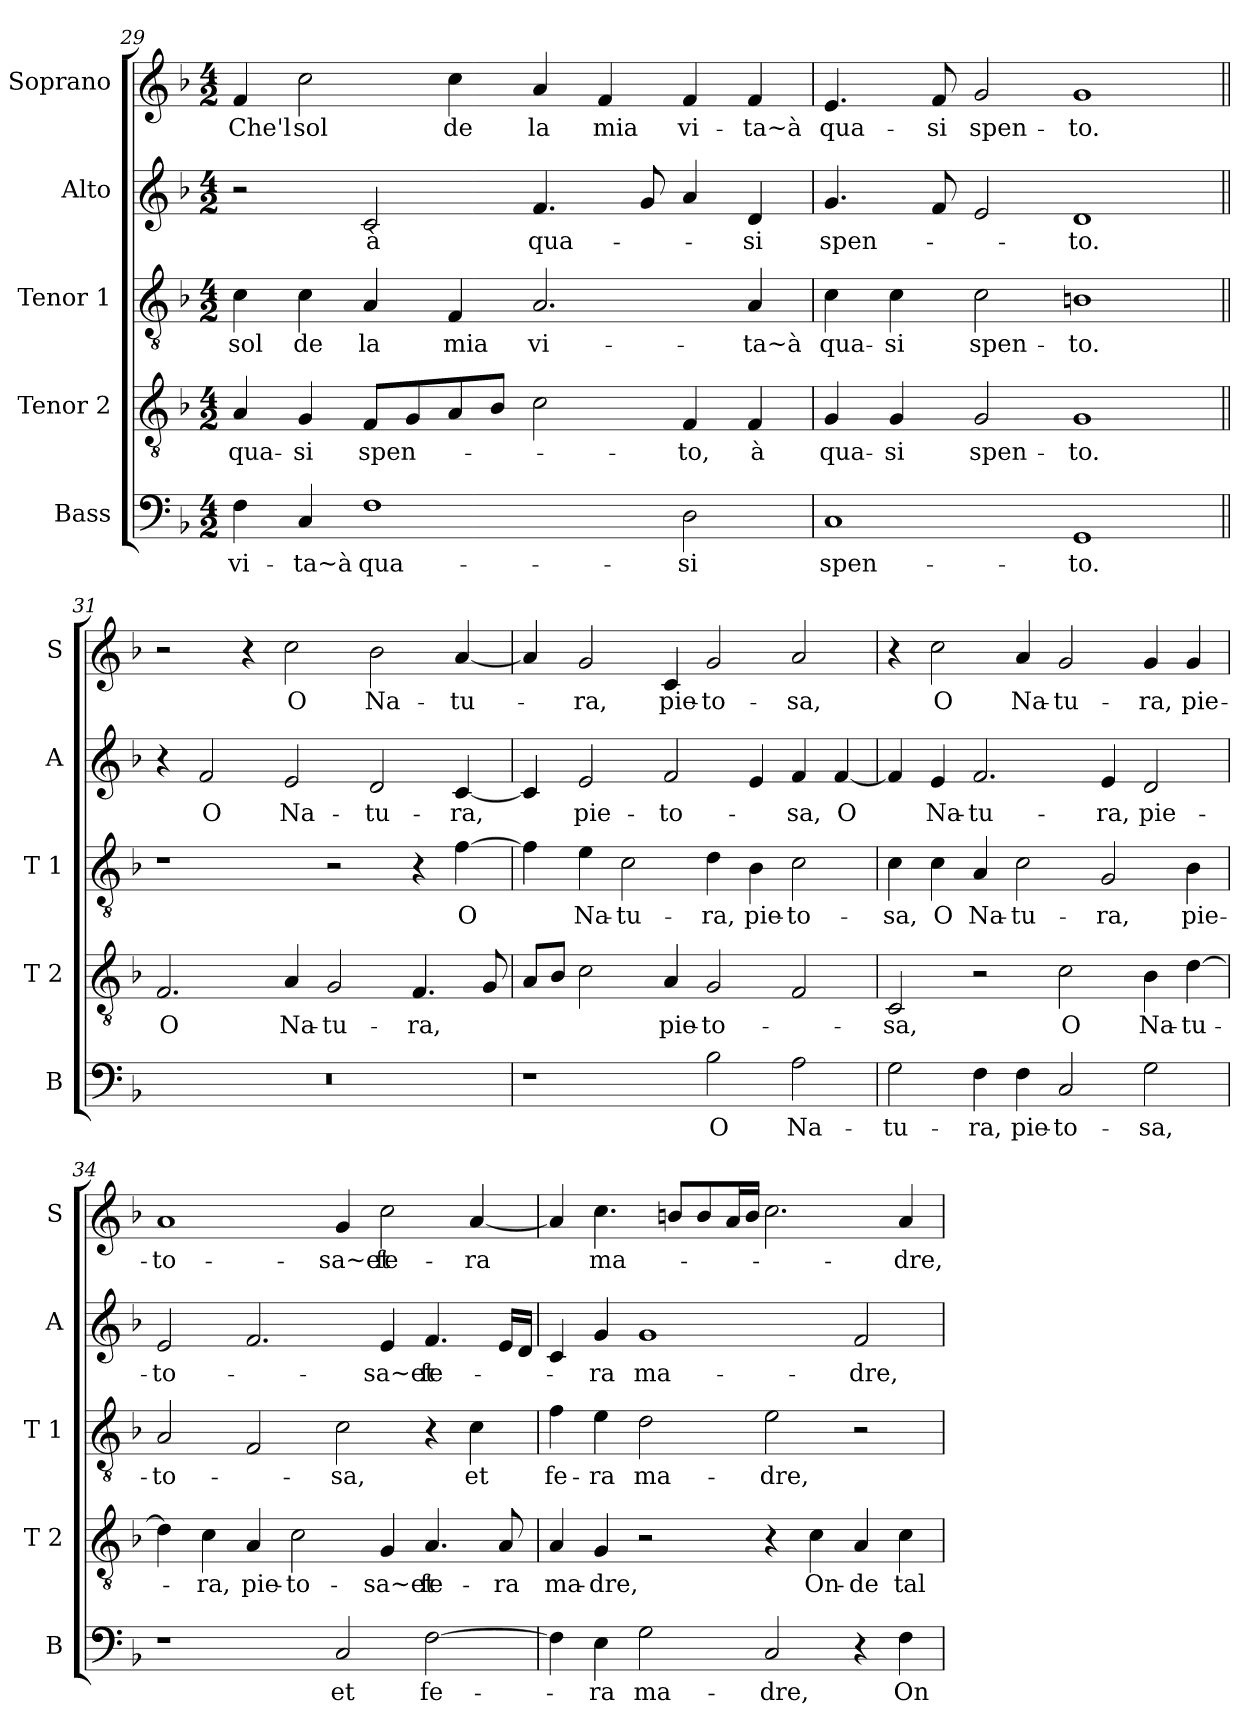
**kern	**text	**kern	**text	**kern	**text	**kern	**text	**kern	**text
*part5	*part5	*part4	*part4	*part3	*part3	*part2	*part2	*part1	*part1
*staff5	*staff5	*staff4	*staff4	*staff3	*staff3	*staff2	*staff2	*staff1	*staff1
*I"Bass	*	*I"Tenor 2	*	*I"Tenor 1	*	*I"Alto	*	*I"Soprano	*
*I'B	*	*I'T 2	*	*I'T 1	*	*I'A	*	*I'S	*
!!LO:PB:g=z
*clefF4	*	*clefGv2	*	*clefGv2	*	*clefG2	*	*clefG2	*
*k[b-]	*	*k[b-]	*	*k[b-]	*	*k[b-]	*	*k[b-]	*
*F:	*	*F:	*	*F:	*	*F:	*	*F:	*
*M4/2	*	*M4/2	*	*M4/2	*	*M4/2	*	*M4/2	*
=29	=29	=29	=29	=29	=29	=29	=29	=29	=29
!	!LO:LY:b	!	!LO:LY:b	!	!LO:LY:b	!	!	!	!LO:LY:b
4F\	vi-	4A/	qua-	4c\	sol	2r	.	4f/	Che'l
!	!LO:LY:b	!	!LO:LY:b	!	!LO:LY:b	!	!	!	!LO:LY:b
4C/	-ta~à	4G/	-si	4c\	de	.	.	2cc\	sol
!	!LO:LY:b	!	!LO:LY:b	!	!LO:LY:b	!	!LO:LY:b	!	!
1F	qua-	8F/L	spen-	4A/	la	2c/	à	.	.
.	.	8G/	.	.	.	.	.	.	.
!	!	!	!	!	!LO:LY:b	!	!	!	!LO:LY:b
.	.	8A/	.	4F/	mia	.	.	4cc\	de
.	.	8B-/J	.	.	.	.	.	.	.
!	!	!	!	!	!LO:LY:b	!	!LO:LY:b	!	!LO:LY:b
.	.	2c\	.	2.A/	vi-	4.f/	qua-	4a/	la
!	!	!	!	!	!	!	!	!	!LO:LY:b
.	.	.	.	.	.	.	.	4f/	mia
.	.	.	.	.	.	8g/	.	.	.
!	!LO:LY:b	!	!LO:LY:b	!	!	!	!	!	!LO:LY:b
2D\	-si	4F/	-to,	.	.	4a/	.	4f/	vi-
!	!	!	!LO:LY:b	!	!LO:LY:b	!	!LO:LY:b	!	!LO:LY:b
.	.	4F/	à	4A/	-ta~à	4d/	-si	4f/	-ta~à
=30	=30	=30	=30	=30	=30	=30	=30	=30	=30
!	!LO:LY:b	!	!LO:LY:b	!	!LO:LY:b	!	!LO:LY:b	!	!LO:LY:b
1C	spen-	4G/	qua-	4c\	qua-	4.g/	spen-	4.e/	qua-
!	!	!	!LO:LY:b	!	!LO:LY:b	!	!	!	!
.	.	4G/	-si	4c\	-si	.	.	.	.
!	!	!	!	!	!	!	!	!	!LO:LY:b
.	.	.	.	.	.	8f/	.	8f/	-si
!	!	!	!LO:LY:b	!	!LO:LY:b	!	!	!	!LO:LY:b
.	.	2G/	spen-	2c\	spen-	2e/	.	2g/	spen-
!	!LO:LY:b	!	!LO:LY:b	!	!LO:LY:b	!	!LO:LY:b	!	!LO:LY:b
1GG	-to.	1G	-to.	1Bn	-to.	1d	-to.	1g	-to.
=31||	=31||	=31||	=31||	=31||	=31||	=31||	=31||	=31||	=31||
!	!	!	!LO:LY:b	!	!	!	!	!	!
0r	.	2.F/	O	1r	.	4r	.	2r	.
!	!	!	!	!	!	!	!LO:LY:b	!	!
.	.	.	.	.	.	2f/	O	.	.
.	.	.	.	.	.	.	.	4r	.
!	!	!	!LO:LY:b	!	!	!	!LO:LY:b	!	!LO:LY:b
.	.	4A/	Na-	.	.	2e/	Na-	2cc\	O
!	!	!	!LO:LY:b	!	!	!	!	!	!
.	.	2G/	-tu-	2r	.	.	.	.	.
!	!	!	!	!	!	!	!LO:LY:b	!	!LO:LY:b
.	.	.	.	.	.	2d/	-tu-	2b-\	Na-
!	!	!	!LO:LY:b	!	!	!	!	!	!
.	.	4.F/	-ra,	4r	.	.	.	.	.
!	!	!	!	!	!LO:LY:b	!	!LO:LY:b	!	!LO:LY:b
.	.	.	.	[4f\	O	[4c/	-ra,	[4a/	-tu-
.	.	8G/	.	.	.	.	.	.	.
!!LO:LB:g=z
=32	=32	=32	=32	=32	=32	=32	=32	=32	=32
1r	.	8A/L	.	4f\]	.	4c/]	.	4a/]	.
.	.	8B-/J	.	.	.	.	.	.	.
!	!	!	!	!	!LO:LY:b	!	!LO:LY:b	!	!LO:LY:b
.	.	2c\	.	4e\	Na-	2e/	pie-	2g/	-ra,
!	!	!	!	!	!LO:LY:b	!	!	!	!
.	.	.	.	2c\	-tu-	.	.	.	.
!	!	!	!LO:LY:b	!	!	!	!LO:LY:b	!	!LO:LY:b
.	.	4A/	pie-	.	.	2f/	-to-	4c/	pie-
!	!LO:LY:b	!	!LO:LY:b	!	!LO:LY:b	!	!	!	!LO:LY:b
2B-\	O	2G/	-to-	4d\	-ra,	.	.	2g/	-to-
!	!	!	!	!	!LO:LY:b	!	!	!	!
.	.	.	.	4B-\	pie-	4e/	.	.	.
!	!LO:LY:b	!	!	!	!LO:LY:b	!	!LO:LY:b	!	!LO:LY:b
2A\	Na-	2F/	.	2c\	-to-	4f/	-sa,	2a/	-sa,
!	!	!	!	!	!	!	!LO:LY:b	!	!
.	.	.	.	.	.	[4f/	O	.	.
=33	=33	=33	=33	=33	=33	=33	=33	=33	=33
!	!LO:LY:b	!	!LO:LY:b	!	!LO:LY:b	!	!	!	!
2G\	-tu-	2C/	-sa,	4c\	-sa,	4f/]	.	4r	.
!	!	!	!	!	!LO:LY:b	!	!LO:LY:b	!	!LO:LY:b
.	.	.	.	4c\	O	4e/	Na-	2cc\	O
!	!LO:LY:b	!	!	!	!LO:LY:b	!	!LO:LY:b	!	!
4F\	-ra,	2r	.	4A/	Na-	2.f/	-tu-	.	.
!	!LO:LY:b	!	!	!	!LO:LY:b	!	!	!	!LO:LY:b
4F\	pie-	.	.	2c\	-tu-	.	.	4a/	Na-
!	!LO:LY:b	!	!LO:LY:b	!	!	!	!	!	!LO:LY:b
2C/	-to-	2c\	O	.	.	.	.	2g/	-tu-
!	!	!	!	!	!LO:LY:b	!	!LO:LY:b	!	!
.	.	.	.	2G/	-ra,	4e/	-ra,	.	.
!	!LO:LY:b	!	!LO:LY:b	!	!	!	!LO:LY:b	!	!LO:LY:b
2G\	-sa,	4B-\	Na-	.	.	2d/	pie-	4g/	-ra,
!	!	!	!LO:LY:b	!	!LO:LY:b	!	!	!	!LO:LY:b
.	.	[4d\	-tu-	4B-\	pie-	.	.	4g/	pie-
=34	=34	=34	=34	=34	=34	=34	=34	=34	=34
!	!	!	!	!	!LO:LY:b	!	!LO:LY:b	!	!LO:LY:b
1r	.	4d\]	.	2A/	-to-	2e/	-to-	1a	-to-
!	!	!	!LO:LY:b	!	!	!	!	!	!
.	.	4c\	-ra,	.	.	.	.	.	.
!	!	!	!LO:LY:b	!	!	!	!	!	!
.	.	4A/	pie-	2F/	.	2.f/	.	.	.
!	!	!	!LO:LY:b	!	!	!	!	!	!
.	.	2c\	-to-	.	.	.	.	.	.
!	!LO:LY:b	!	!	!	!LO:LY:b	!	!	!	!LO:LY:b
2C/	et	.	.	2c\	-sa,	.	.	4g/	-sa~et
!	!	!	!LO:LY:b	!	!	!	!LO:LY:b	!	!LO:LY:b
.	.	4G/	-sa~et	.	.	4e/	-sa~et	2cc\	fe-
!	!LO:LY:b	!	!LO:LY:b	!	!	!	!LO:LY:b	!	!
[2F\	fe-	4.A/	fe-	4r	.	4.f/	fe-	.	.
!	!	!	!	!	!LO:LY:b	!	!	!	!LO:LY:b
.	.	.	.	4c\	et	.	.	[4a/	-ra
!	!	!	!LO:LY:b	!	!	!	!	!	!
.	.	8A/	-ra	.	.	16e/LL	.	.	.
.	.	.	.	.	.	16d/JJ	.	.	.
!!LO:LB:g=z
=35	=35	=35	=35	=35	=35	=35	=35	=35	=35
!	!	!	!LO:LY:b	!	!LO:LY:b	!	!	!	!
4F\]	.	4A/	ma-	4f\	fe-	4c/	.	4a/]	.
!	!LO:LY:b	!	!LO:LY:b	!	!LO:LY:b	!	!LO:LY:b	!	!LO:LY:b
4E\	-ra	4G/	-dre,	4e\	-ra	4g/	-ra	4.cc\	ma-
!	!LO:LY:b	!	!	!	!LO:LY:b	!	!LO:LY:b	!	!
2G\	ma-	2r	.	2d\	ma-	1g	ma-	.	.
.	.	.	.	.	.	.	.	8bn/L	.
.	.	.	.	.	.	.	.	8b/	.
.	.	.	.	.	.	.	.	16a/L	.
.	.	.	.	.	.	.	.	16b/JJ	.
!	!LO:LY:b	!	!	!	!LO:LY:b	!	!	!	!
2C/	-dre,	4r	.	2e\	-dre,	.	.	2.cc\	.
!	!	!	!LO:LY:b	!	!	!	!	!	!
.	.	4c\	On-	.	.	.	.	.	.
!	!	!	!LO:LY:b	!	!	!	!LO:LY:b	!	!
4r	.	4A/	-de	2r	.	2f/	-dre,	.	.
!	!LO:LY:b	!	!LO:LY:b	!	!	!	!	!	!LO:LY:b
4F\	On-	4c\	tal	.	.	.	.	4a/	-dre,
=	=	=	=	=	=	=	=	=	=
*-	*-	*-	*-	*-	*-	*-	*-	*-	*-
